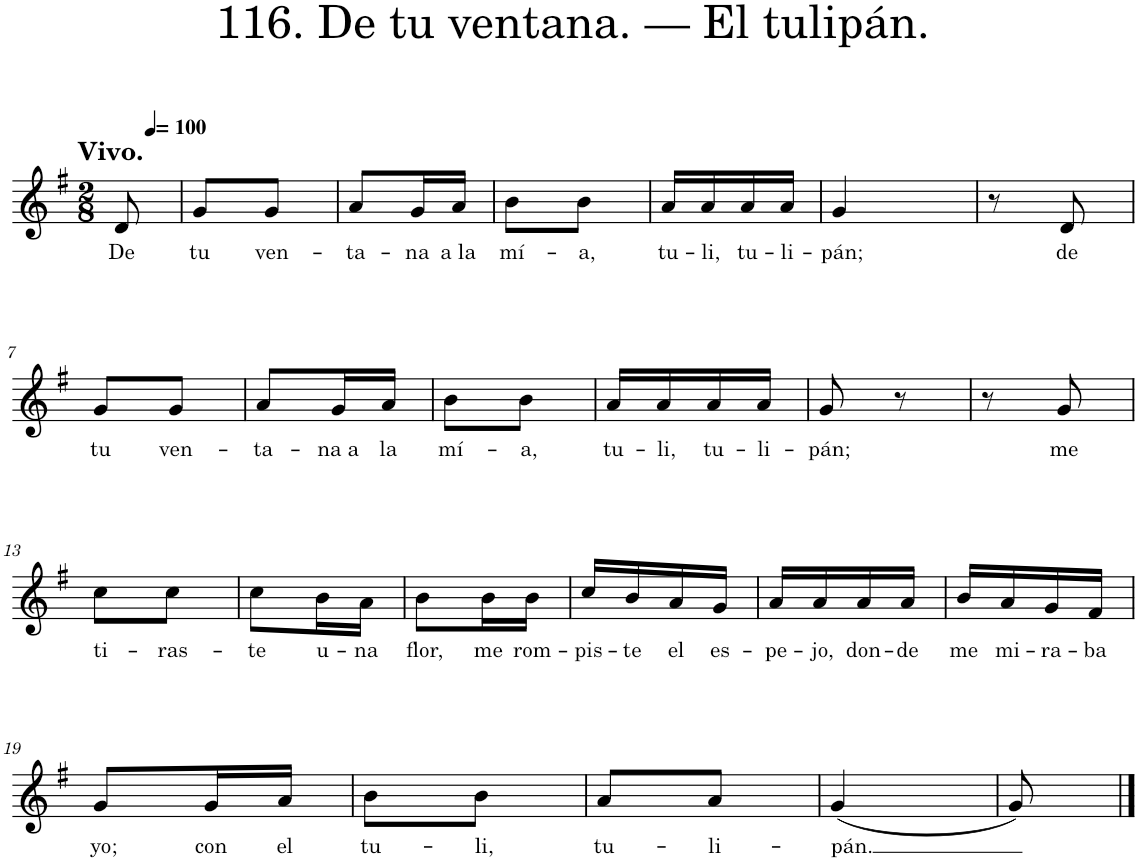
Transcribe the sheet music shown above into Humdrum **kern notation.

**kern	**text
*part1	*part1
*staff1	*staff1
*I"Piano	*
*I'Pno.	*
*clefG2	*
*k[f#]	*
*M2/8	*
*MM100	*
=	=
!LO:TX:a:B:t=Vivo.	!
!	!LO:LY:b
8d/	De
=1	=1
!	!LO:LY:b
8g/L	tu
!	!LO:LY:b
8g/J	ven-
=2	=2
!	!LO:LY:b
8a/L	-ta-
!	!LO:LY:b
16g/L	-na
!	!LO:LY:b
16a/JJ	a la
=3	=3
!	!LO:LY:b
8b\L	mí-
!	!LO:LY:b
8b\J	-a,
=4	=4
!	!LO:LY:b
16a/LL	tu-
!	!LO:LY:b
16a/	-li,
!	!LO:LY:b
16a/	tu-
!	!LO:LY:b
16a/JJ	-li-
=5	=5
!	!LO:LY:b
4g/	-pán;
=6	=6
8r	.
!	!LO:LY:b
8d/	de
!!LO:LB:g=z
=7	=7
!	!LO:LY:b
8g/L	tu
!	!LO:LY:b
8g/J	ven-
=8	=8
!	!LO:LY:b
8a/L	-ta-
!	!LO:LY:b
16g/L	-na a
!	!LO:LY:b
16a/JJ	la
=9	=9
!	!LO:LY:b
8b\L	mí-
!	!LO:LY:b
8b\J	-a,
=10	=10
!	!LO:LY:b
16a/LL	tu-
!	!LO:LY:b
16a/	-li,
!	!LO:LY:b
16a/	tu-
!	!LO:LY:b
16a/JJ	-li-
=11	=11
!	!LO:LY:b
8g/	-pán;
8r	.
=12	=12
8r	.
!	!LO:LY:b
8g/	me
!!LO:LB:g=z
=13	=13
!	!LO:LY:b
8cc\L	ti-
!	!LO:LY:b
8cc\J	-ras-
=14	=14
!	!LO:LY:b
8cc\L	-te
!	!LO:LY:b
16b\L	u-
!	!LO:LY:b
16a\JJ	-na
=15	=15
!	!LO:LY:b
8b\L	flor,
!	!LO:LY:b
16b\L	me
!	!LO:LY:b
16b\JJ	rom-
=16	=16
!	!LO:LY:b
16cc/LL	-pis-
!	!LO:LY:b
16b/	-te
!	!LO:LY:b
16a/	el
!	!LO:LY:b
16g/JJ	es-
=17	=17
!	!LO:LY:b
16a/LL	-pe-
!	!LO:LY:b
16a/	-jo,
!	!LO:LY:b
16a/	don-
!	!LO:LY:b
16a/JJ	-de
=18	=18
!	!LO:LY:b
16b/LL	me
!	!LO:LY:b
16a/	mi-
!	!LO:LY:b
16g/	-ra-
!	!LO:LY:b
16f#/JJ	-ba
!!LO:LB:g=z
=19	=19
!	!LO:LY:b
8g/L	yo;
!	!LO:LY:b
16g/L	con
!	!LO:LY:b
16a/JJ	el
=20	=20
!	!LO:LY:b
8b\L	tu-
!	!LO:LY:b
8b\J	-li,
=21	=21
!	!LO:LY:b
8a/L	tu-
!	!LO:LY:b
8a/J	-li-
=22	=22
!	!LO:LY:b
(4g/	-pán.
=23	=23
8g/)	.
==	==
*-	*-
